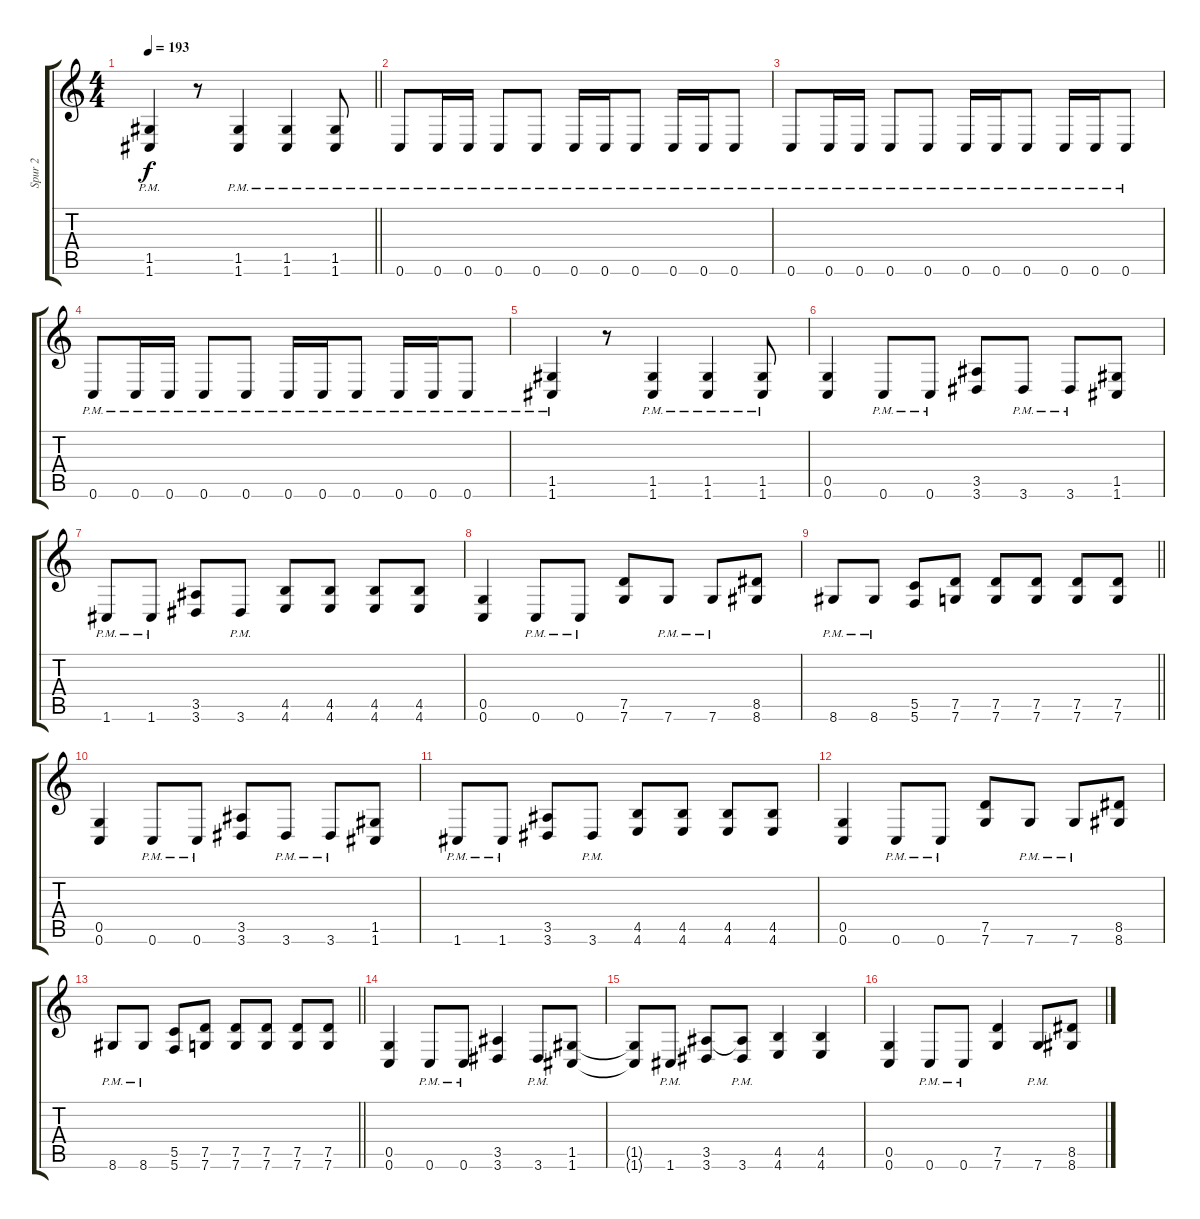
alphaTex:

\track ("Spur 2" "Spur 2") {instrument distortionguitar}
\staff {score tabs}
\tuning (D4 A3 F3 C3 G2 C2) {hide}
\ts (4 4)
\tempo 193
\clef g2
\barLineRight lightlight
\ks c
(1.5{pm} 1.6{pm}).4{dy f} r.8 (1.5{pm} 1.6{pm}).4 (1.5{pm} 1.6{pm}).4 (1.5{pm} 1.6{pm}).8 |
0.6{pm}.8 0.6{pm}.16 0.6{pm}.16 0.6{pm}.8 0.6{pm}.8 0.6{pm}.16 0.6{pm}.16 0.6{pm}.8 0.6{pm}.16 0.6{pm}.16 0.6{pm}.8 |
0.6{pm}.8 0.6{pm}.16 0.6{pm}.16 0.6{pm}.8 0.6{pm}.8 0.6{pm}.16 0.6{pm}.16 0.6{pm}.8 0.6{pm}.16 0.6{pm}.16 0.6{pm}.8 |
0.6{pm}.8 0.6{pm}.16 0.6{pm}.16 0.6{pm}.8 0.6{pm}.8 0.6{pm}.16 0.6{pm}.16 0.6{pm}.8 0.6{pm}.16 0.6{pm}.16 0.6{pm}.8 |
(1.5 1.6{pm}).4 r.8 (1.5 1.6{pm}).4 (1.5 1.6{pm}).4 (1.5{pm} 1.6).8 |
(0.5 0.6).4 0.6{pm}.8 0.6{pm}.8 (3.5 3.6).8 3.6{pm}.8 3.6{pm}.8 (1.5 1.6).8 |
1.6{pm}.8 1.6{pm}.8 (3.5 3.6).8 3.6{pm}.8 (4.5 4.6).8 (4.5 4.6).8 (4.5 4.6).8 (4.5 4.6).8 |
(0.5 0.6).4 0.6{pm}.8 0.6{pm}.8 (7.5 7.6).8 7.6{pm}.8 7.6{pm}.8 (8.5 8.6).8 |
\barLineRight lightlight
8.6{pm}.8 8.6{pm}.8 (5.5 5.6).8 (7.5 7.6).8 (7.5 7.6).8 (7.5 7.6).8 (7.5 7.6).8 (7.5 7.6).8 |
(0.5 0.6).4 0.6{pm}.8 0.6{pm}.8 (3.5 3.6).8 3.6{pm}.8 3.6{pm}.8 (1.5 1.6).8 |
1.6{pm}.8 1.6{pm}.8 (3.5 3.6).8 3.6{pm}.8 (4.5 4.6).8 (4.5 4.6).8 (4.5 4.6).8 (4.5 4.6).8 |
(0.5 0.6).4 0.6{pm}.8 0.6{pm}.8 (7.5 7.6).8 7.6{pm}.8 7.6{pm}.8 (8.5 8.6).8 |
\barLineRight lightlight
8.6{pm}.8 8.6{pm}.8 (5.5 5.6).8 (7.5 7.6).8 (7.5 7.6).8 (7.5 7.6).8 (7.5 7.6).8 (7.5 7.6).8 |
(0.5 0.6).4 0.6{pm}.8 0.6{pm}.8 (3.5 3.6).4 3.6{pm}.8 (1.5 1.6).8 |
(1.5{t} 1.6{t}).8 1.6{pm}.8 (3.5 3.6).8 (3.5{t} 3.6{pm}).8 (4.5 4.6).4 (4.5 4.6).4 |
(0.5 0.6).4 0.6{pm}.8 0.6{pm}.8 (7.5 7.6).4 7.6{pm}.8 (8.5 8.6).8
